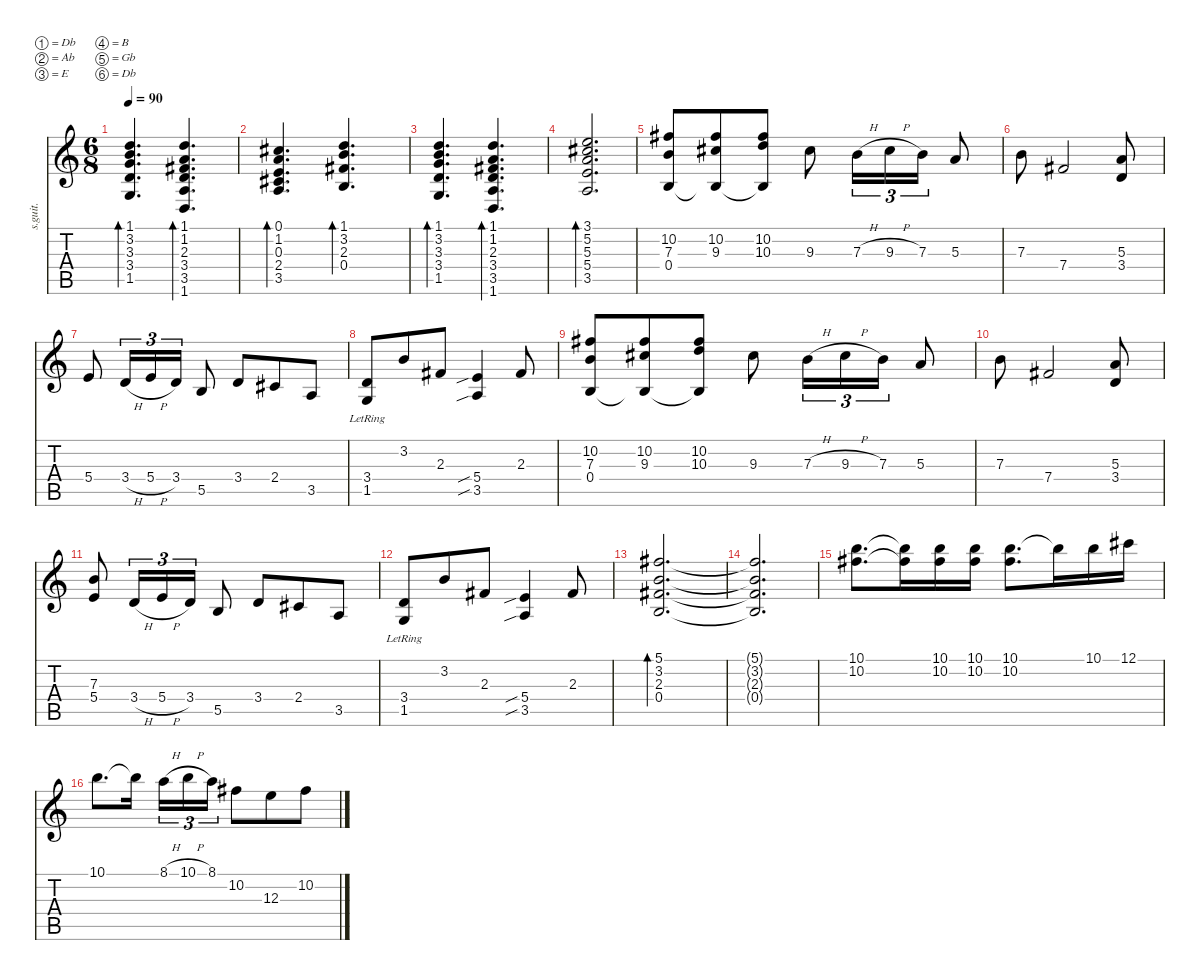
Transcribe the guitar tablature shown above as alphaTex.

\defaultSystemsLayout 4
\hideDynamics
\bracketExtendMode nobrackets
\otherSystemsTrackNameOrientation horizontal
\track ("Marco Hietala" "s.guit.") {instrument acousticguitarsteel}
\staff {score tabs}
\tuning (Db4 Ab3 E3 B2 Gb2 Db2)
\ts (6 8)
\tempo 90
\clef g2
\ks c
(1.1 3.2 3.3 3.4 1.5).4{d bd 120 dy f beam Up} (1.1 1.2 2.3{acc #} 3.4 3.5 1.6).4{d bd 120 beam Up} |
(0.1{acc #} 1.2 0.3 2.4{acc #} 3.5).4{d bd 120 beam Up} (1.1 3.2 2.3{acc #} 0.4).4{d bd 120 beam Up} |
(1.1 3.2 3.3 3.4 1.5).4{d bd 120 beam Up} (1.1 1.2 2.3{acc #} 3.4 3.5 1.6).4{d bd 120 beam Up} |
(3.1 5.2{acc #} 5.3 5.4 3.5).2{d bd 120 beam Up} |
(10.2{acc #} 7.3 0.4).8{beam Up} (10.2{acc #} 9.3{acc #} 0.4{t}).8{beam Up} (10.2{acc #} 10.3 0.4{t}).8{beam Up} 9.3{acc #}.8{beam Down} 7.3{h}.16{tu (3 2) beam Down} 9.3{h acc #}.16{tu (3 2) beam Down} 7.3.16{tu (3 2) beam Down} 5.3.8{beam Up} |
7.3.8{beam Down} 7.4{acc #}.2{beam Up} (5.3 3.4).8{beam Up} |
5.4.8{beam Up} 3.4{h}.16{tu (3 2) beam Up} 5.4{h}.16{tu (3 2) beam Up} 3.4.16{tu (3 2) beam Up} 5.5.8{beam Up} 3.4.8{beam Up} 2.4{acc #}.8{beam Up} 3.5.8{beam Up} |
(3.4{lr} 1.5{lr}).8{beam Up} 3.2.8{beam Up} 2.3{acc #}.8{beam Up} (5.4{sib} 3.5{sib}).4{beam Up} 2.3{acc #}.8{beam Up} |
(10.2{acc #} 7.3 0.4).8{beam Up} (10.2{acc #} 9.3{acc #} 0.4{t}).8{beam Up} (10.2{acc #} 10.3 0.4{t}).8{beam Up} 9.3{acc #}.8{beam Down} 7.3{h}.16{tu (3 2) beam Down} 9.3{h acc #}.16{tu (3 2) beam Down} 7.3.16{tu (3 2) beam Down} 5.3.8{beam Up} |
7.3.8{beam Down} 7.4{acc #}.2{beam Up} (5.3 3.4).8{beam Up} |
(7.3 5.4).8{beam Up} 3.4{h}.16{tu (3 2) beam Up} 5.4{h}.16{tu (3 2) beam Up} 3.4.16{tu (3 2) beam Up} 5.5.8{beam Up} 3.4.8{beam Up} 2.4{acc #}.8{beam Up} 3.5.8{beam Up} |
(3.4{lr} 1.5{lr}).8{beam Up} 3.2.8{beam Up} 2.3{acc #}.8{beam Up} (5.4{sib} 3.5{sib}).4{beam Up} 2.3{acc #}.8{beam Up} |
(5.1{acc #} 3.2 2.3{acc #} 0.4).2{d bd 120 beam Up} |
(5.1{t acc #} 3.2{t} 2.3{t acc #} 0.4{t}).2{d beam Up} |
(10.1 10.2{acc #}).8{d beam Down} (10.1{t} 10.2{t acc #}).16{beam Down} (10.1 10.2{acc #}).16{beam Down} (10.1 10.2{acc #}).16{beam Down} (10.1 10.2{acc #}).8{d beam Down} 10.1{t}.16{beam Down} 10.1.16{beam Down} 12.1{acc #}.16{beam Down} |
10.1.8{d beam Down} 10.1{t}.16{beam Down} 8.1{h}.16{tu (3 2) beam Down} 10.1{h}.16{tu (3 2) beam Down} 8.1.16{tu (3 2) beam Down} 10.2{acc #}.8{beam Down} 12.3.8{beam Down} 10.2{acc #}.8{beam Down}
